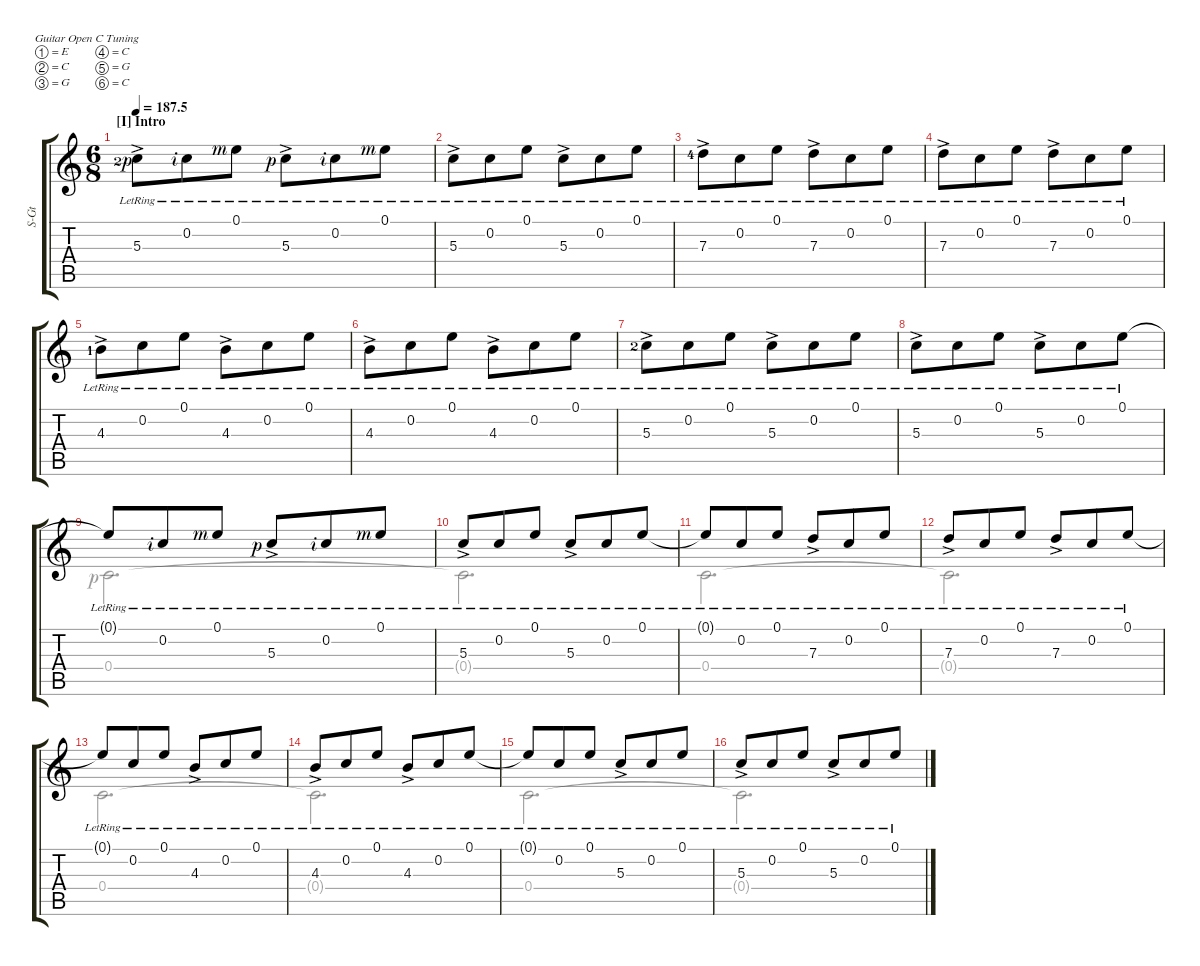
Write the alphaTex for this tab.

\defaultSystemsLayout 4
\hideDynamics
\bracketExtendMode groupsimilarinstruments
\otherSystemsTrackNameOrientation horizontal
\track ("Steel-String Guitar" "S-Gt") {instrument acousticguitarsteel}
\staff {score tabs}
\tuning (E4 C4 G3 C3 G2 C2)
\voice
\ts (6 8)
\section ("I" "Intro")
\tempo
187.5
\accidentals auto
\clef g2
\ottava regular
\simile none
\ks c
5.3{ac lr lf 3 rf 1}.8{dy mp instrument acousticguitarsteel beam Down} 0.2{lr rf 2}.8{beam Down} 0.1{lr rf 3}.8{beam Down} 5.3{ac lr rf 1}.8{beam Down} 0.2{lr rf 2}.8{beam Down} 0.1{lr rf 3}.8{beam Down} |
5.3{ac lr}.8{beam Down} 0.2{lr}.8{beam Down} 0.1{lr}.8{beam Down} 5.3{ac lr}.8{beam Down} 0.2{lr}.8{beam Down} 0.1{lr}.8{beam Down} |
7.3{ac lr lf 5}.8{beam Down} 0.2{lr}.8{beam Down} 0.1{lr}.8{beam Down} 7.3{ac lr}.8{beam Down} 0.2{lr}.8{beam Down} 0.1{lr}.8{beam Down} |
7.3{ac lr}.8{beam Down} 0.2{lr}.8{beam Down} 0.1{lr}.8{beam Down} 7.3{ac lr}.8{beam Down} 0.2{lr}.8{beam Down} 0.1{lr}.8{beam Down} |
4.3{ac lr lf 2}.8{beam Down} 0.2{lr}.8{beam Down} 0.1{lr}.8{beam Down} 4.3{ac lr}.8{beam Down} 0.2{lr}.8{beam Down} 0.1{lr}.8{beam Down} |
4.3{ac lr}.8{beam Down} 0.2{lr}.8{beam Down} 0.1{lr}.8{beam Down} 4.3{ac lr}.8{beam Down} 0.2{lr}.8{beam Down} 0.1{lr}.8{beam Down} |
5.3{ac lr lf 3}.8{beam Down} 0.2{lr}.8{beam Down} 0.1{lr}.8{beam Down} 5.3{ac lr}.8{beam Down} 0.2{lr}.8{beam Down} 0.1{lr}.8{beam Down} |
5.3{ac lr}.8{beam Down} 0.2{lr}.8{beam Down} 0.1{lr}.8{beam Down} 5.3{ac lr}.8{beam Down} 0.2{lr}.8{beam Down} 0.1{lr}.8{beam Down} |
0.1{lr t}.8{beam Up} 0.2{lr rf 2}.8{beam Up} 0.1{lr rf 3}.8{beam Up} 5.3{ac lr rf 1}.8{beam Up} 0.2{lr rf 2}.8{beam Up} 0.1{lr rf 3}.8{beam Up} |
5.3{ac lr}.8{beam Up} 0.2{lr}.8{beam Up} 0.1{lr}.8{beam Up} 5.3{ac lr}.8{beam Up} 0.2{lr}.8{beam Up} 0.1{lr}.8{beam Up} |
0.1{lr t}.8{beam Up} 0.2{lr}.8{beam Up} 0.1{lr}.8{beam Up} 7.3{ac lr}.8{beam Up} 0.2{lr}.8{beam Up} 0.1{lr}.8{beam Up} |
7.3{ac lr}.8{beam Up} 0.2{lr}.8{beam Up} 0.1{lr}.8{beam Up} 7.3{ac lr}.8{beam Up} 0.2{lr}.8{beam Up} 0.1{lr}.8{beam Up} |
0.1{lr t}.8{beam Up} 0.2{lr}.8{beam Up} 0.1{lr}.8{beam Up} 4.3{ac lr}.8{beam Up} 0.2{lr}.8{beam Up} 0.1{lr}.8{beam Up} |
4.3{ac lr}.8{beam Up} 0.2{lr}.8{beam Up} 0.1{lr}.8{beam Up} 4.3{ac lr}.8{beam Up} 0.2{lr}.8{beam Up} 0.1{lr}.8{beam Up} |
0.1{lr t}.8{beam Up} 0.2{lr}.8{beam Up} 0.1{lr}.8{beam Up} 5.3{ac lr}.8{beam Up} 0.2{lr}.8{beam Up} 0.1{lr}.8{beam Up} |
5.3{ac lr}.8{beam Up} 0.2{lr}.8{beam Up} 0.1{lr}.8{beam Up} 5.3{ac lr}.8{beam Up} 0.2{lr}.8{beam Up} 0.1{lr}.8{beam Up}
\voice
\clef g2
\ottava regular
\simile none
\ks c
|
|
|
|
|
|
|
|
0.4{rf 1}.2{d beam Down} |
0.4{t}.2{d beam Down} |
0.4.2{d beam Down} |
0.4{t}.2{d beam Down} |
0.4.2{d beam Down} |
0.4{t}.2{d beam Down} |
0.4.2{d beam Down} |
0.4{t}.2{d beam Down}
